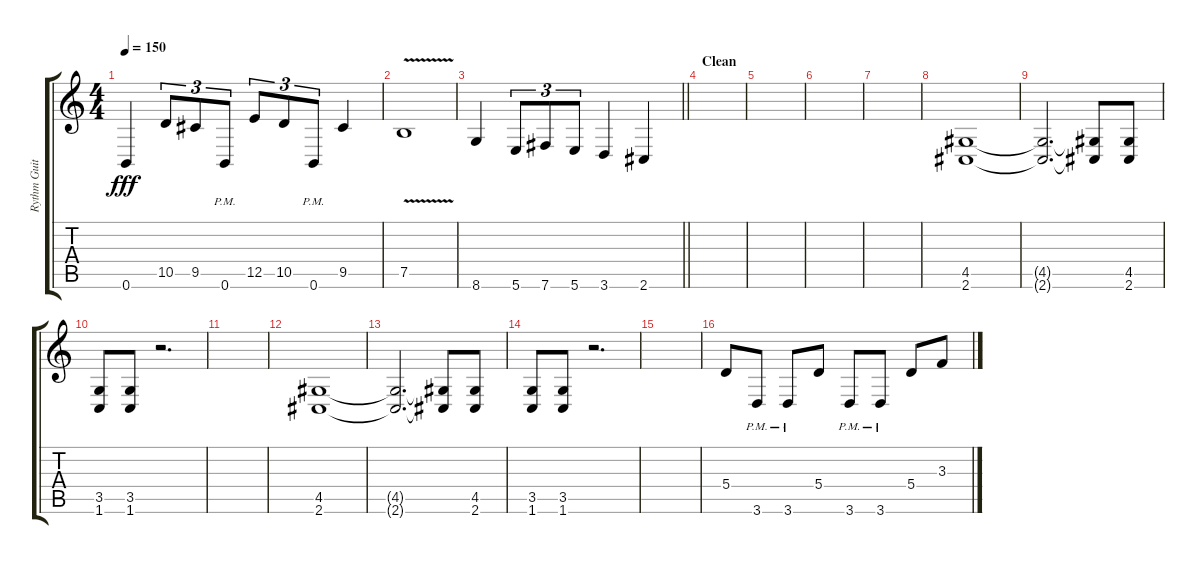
\track ("Rythm Guitar 1" "Rythm Guit") {instrument distortionguitar}
\staff {score tabs}
\tuning (B3 Gb3 D3 A2 E2 B1) {hide}
\ts (4 4)
\tempo 150
\clef g2
\ks c
0.6.4{dy fff} 10.5.8{tu (3 2)} 9.5.8{tu (3 2)} 0.6{pm}.8{tu (3 2)} 12.5.8{tu (3 2)} 10.5.8{tu (3 2)} 0.6{pm}.8{tu (3 2)} 9.5.4 |
7.5{v}.1 |
\barLineRight lightlight
8.6.4 5.6.8{tu (3 2)} 7.6.8{tu (3 2)} 5.6.8{tu (3 2)} 3.6.4 2.6.4 |
\section ("" "Clean")
|
|
|
|
(4.5 2.6).1 |
(4.5{t} 2.6{t}).2{d} (4.5{t} 2.6{t}).8 (4.5 2.6).8 |
(3.5 1.6).8 (3.5 1.6).8 r.2{d} |
|
(4.5 2.6).1 |
(4.5{t} 2.6{t}).2{d} (4.5{t} 2.6{t}).8 (4.5 2.6).8 |
(3.5 1.6).8 (3.5 1.6).8 r.2{d} |
|
5.4.8 3.6{pm}.8 3.6{pm}.8 5.4.8 3.6{pm}.8 3.6{pm}.8 5.4.8 3.3.8
